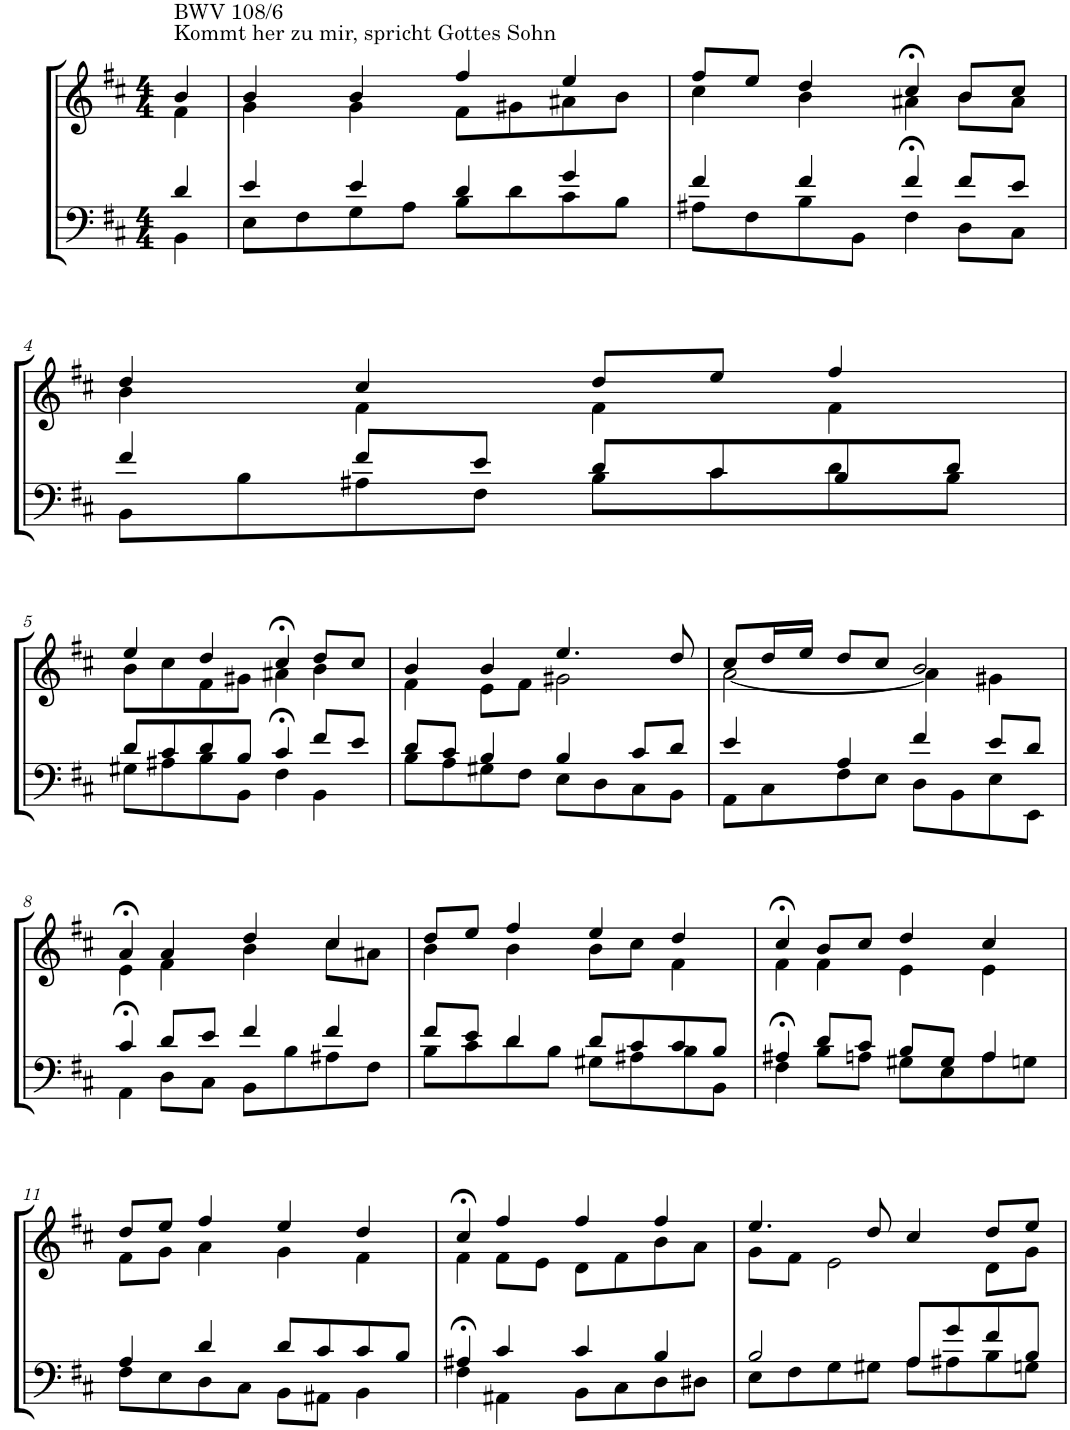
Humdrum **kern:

**kern	**kern
*part2	*part1
*staff2	*staff1
*I"Tenor/Baß	*I"Sopran/Alt
*clefF4	*clefG2
*k[f#c#]	*k[f#c#]
*M4/4	*M4/4
=1	=1
*^	*^
!	!	!LO:TX:a:t=Kommt her zu mir, spricht Gottes Sohn	!
!	!	!LO:TX:a:t=BWV 108/6	!
4d/	4BB\	4b/	4f#\
=2	=2	=2	=2
4e/	8E\L	4b/	4g\
.	8F#\	.	.
4e/	8G\	4b/	4g\
.	8A\J	.	.
4d/	8B\L	4ff#/	8f#\L
.	8d\	.	8g#X\
4g/	8c#\	4ee/	8a#X\
.	8B\J	.	8b\J
=3	=3	=3	=3
4f#/	8A#X\L	8ff#/L	4cc#\
.	8F#\	8ee/J	.
4f#/	8B\	4dd/	4b\
.	8BB\J	.	.
4f#/	4F#>\	4cc#>/	4a#X\
8f#/L	8D\L	8b/L	8b\L
8e/J	8C#\J	8cc#/J	8a#\J
!!LO:LB:g=z	!!
=4	=4	=4	=4
4f#/	8BB\L	4dd/	4b\
.	8B\	.	.
8f#/L	8A#X\	4cc#/	4f#\
8e/J	8F#\J	.	.
8d/L	8B\L	8dd/L	4f#\
8c#/	8c#\	8ee/J	.
8B/	8d\	4ff#/	4f#\
8d/J	8B\J	.	.
!!LO:LB:g=z	!!
=5	=5	=5	=5
8d/L	8G#X\L	4ee/	8b\L
8c#/	8A#X\	.	8cc#\
8d/	8B\	4dd/	8f#\
8B/J	8BB\J	.	8g#X\J
4c#/	4F#>\	4cc#>/	4a#X\
8f#/L	4BB\	8dd/L	4b\
8e/J	.	8cc#/J	.
=6	=6	=6	=6
8d/L	8B\L	4b/	4f#\
8c#/J	8A\	.	.
4B/	8G#X\	4b/	8e\L
.	8F#\J	.	8f#\J
4B/	8E\L	4.ee/	2g#X\
.	8D\	.	.
8c#/L	8C#\	.	.
8d/J	8BB\J	8dd/	.
=7	=7	=7	=7
4e/	8AA\L	8cc#/L	[2a\
.	8C#\	16dd/L	.
.	.	16ee/JJ	.
4A/	8F#\	8dd/L	.
.	8E\J	8cc#/J	.
4f#/	8D\L	2b/	4a\]
.	8BB\	.	.
8e/L	8E\	.	4g#X\
8d/J	8EE\J	.	.
!!LO:LB:g=z	!!
=8	=8	=8	=8
4c#/	4AA>\	4a>/	4e\
8d/L	8D\L	4a/	4f#\
8e/J	8C#\J	.	.
4f#/	8BB\L	4dd/	4b\
.	8B\	.	.
4f#/	8A#X\	4cc#/	8cc#\L
.	8F#\J	.	8a#X\J
=9	=9	=9	=9
8f#/L	8B\L	8dd/L	4b\
8e/J	8c#\	8ee/J	.
4d/	8d\	4ff#/	4b\
.	8B\J	.	.
8d/L	8G#X\L	4ee/	8b\L
8c#/	8A#X\	.	8cc#\J
8c#/	8B\	4dd/	4f#\
8B/J	8BB\J	.	.
=10	=10	=10	=10
4A#X/	4F#>\	4cc#>/	4f#\
8d/L	8B\L	8b/L	4f#\
8c#/J	8An\J	8cc#/J	.
8B/L	8G#X\L	4dd/	4e\
8G#/J	8E\	.	.
4A/	8A\	4cc#/	4e\
.	8Gn\J	.	.
!!LO:LB:g=z	!!
=11	=11	=11	=11
4A/	8F#\L	8dd/L	8f#\L
.	8E\	8ee/J	8g\J
4d/	8D\	4ff#/	4a\
.	8C#\J	.	.
8d/L	8BB\L	4ee/	4g\
8c#/	8AA#X\J	.	.
8c#/	4BB\	4dd/	4f#\
8B/J	.	.	.
=12	=12	=12	=12
4A#X/	4F#>\	4cc#>/	4f#\
4c#/	4AA#X\	4ff#/	8f#\L
.	.	.	8e\J
4c#/	8BB\L	4ff#/	8d\L
.	8C#\	.	8f#\
4B/	8D\	4ff#/	8b\
.	8D#X\J	.	8a\J
=13	=13	=13	=13
2B/	8E\L	4.ee/	8g\L
.	8F#\	.	8f#\J
.	8G\	.	2e\
.	8G#X\J	8dd/	.
8A/L	8A\L	4cc#/	.
8g/	8A#X\	.	.
8f#/	8B\	8dd/L	8d\L
8B/J	8Gn\J	8ee/J	8g\J
*v	*v	*	*
*	*v	*v
=	=
*-	*-
